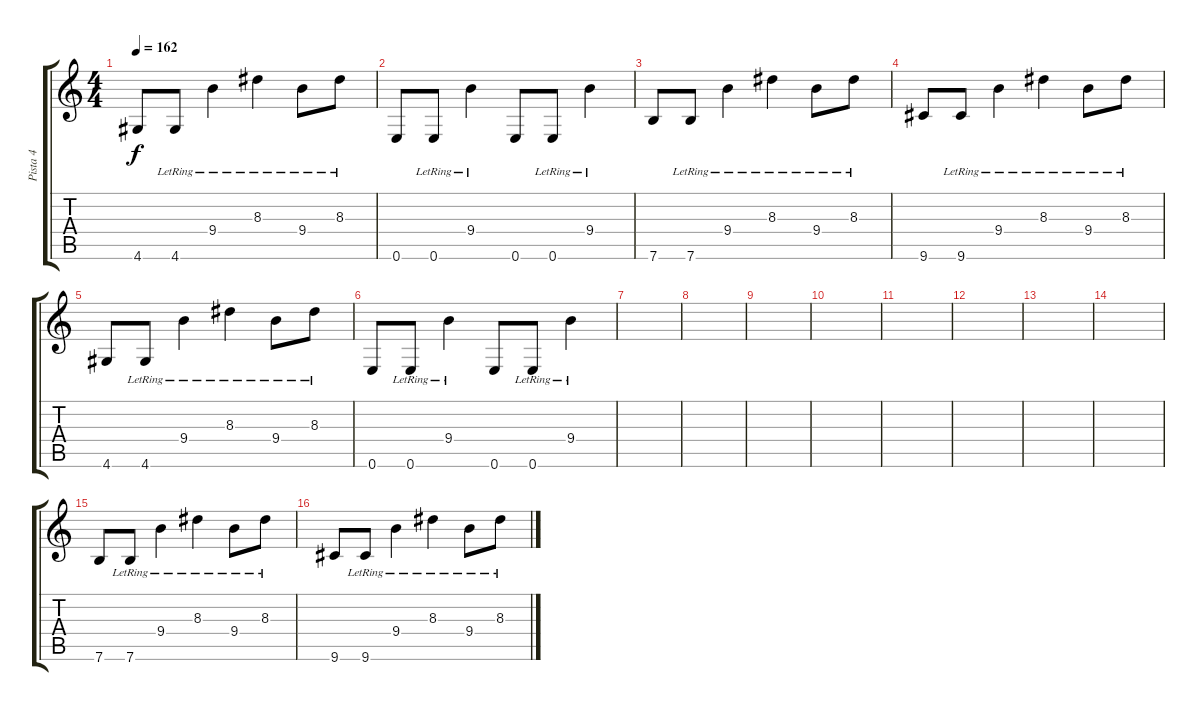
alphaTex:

\track ("Pista 4" "Pista 4") {instrument electricguitarclean}
\staff {score tabs}
\tuning (E4 B3 G3 D3 A2 E2) {hide}
\ts (4 4)
\tempo 162
\clef g2
\ks c
4.6.8{dy f} 4.6{lr}.8 9.4{lr}.4 8.3{lr}.4 9.4{lr}.8 8.3{lr}.8 |
0.6.8 0.6{lr}.8 9.4{lr}.4 0.6.8 0.6{lr}.8 9.4{lr}.4 |
7.6.8 7.6{lr}.8 9.4{lr}.4 8.3{lr}.4 9.4{lr}.8 8.3{lr}.8 |
9.6.8 9.6{lr}.8 9.4{lr}.4 8.3{lr}.4 9.4{lr}.8 8.3{lr}.8 |
4.6.8 4.6{lr}.8 9.4{lr}.4 8.3{lr}.4 9.4{lr}.8 8.3{lr}.8 |
0.6.8 0.6{lr}.8 9.4{lr}.4 0.6.8 0.6{lr}.8 9.4{lr}.4 |
|
|
|
|
|
|
|
|
7.6.8 7.6{lr}.8 9.4{lr}.4 8.3{lr}.4 9.4{lr}.8 8.3{lr}.8 |
9.6.8 9.6{lr}.8 9.4{lr}.4 8.3{lr}.4 9.4{lr}.8 8.3{lr}.8
